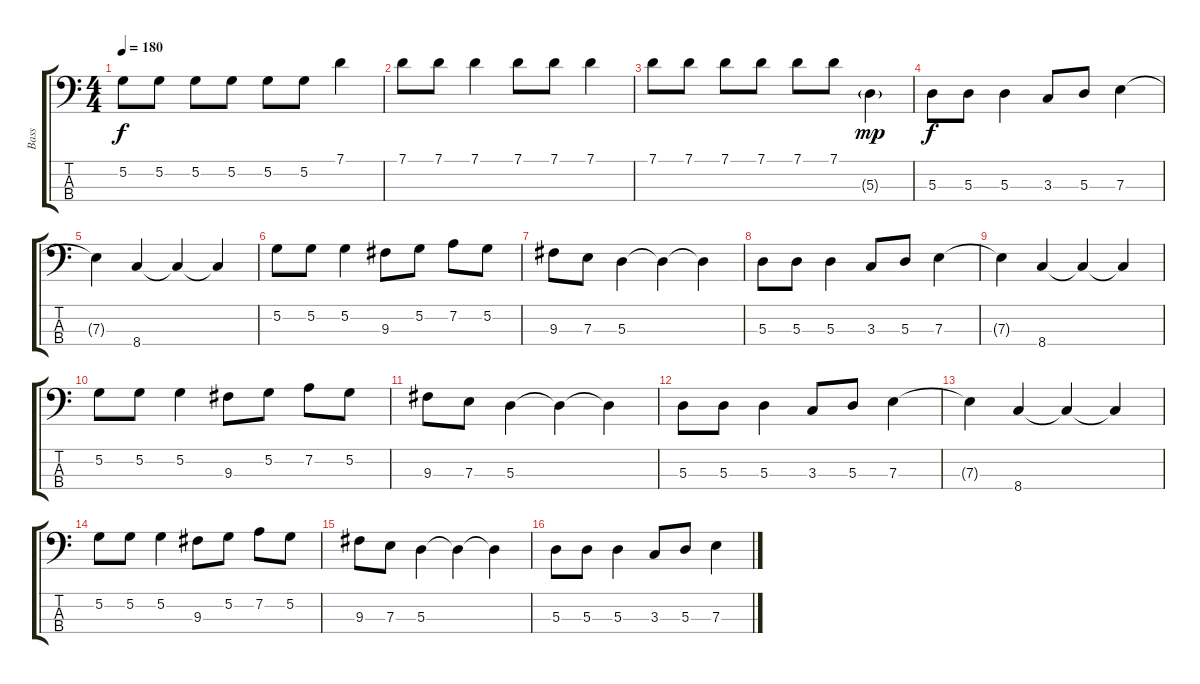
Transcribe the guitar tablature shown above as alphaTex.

\track ("Bass" "Bass") {instrument electricbassfinger}
\staff {score tabs}
\tuning (G2 D2 A1 E1) {hide}
\ts (4 4)
\tempo 180
\clef f4
\ks c
5.2.8{dy f} 5.2.8 5.2.8 5.2.8 5.2.8 5.2.8 7.1.4 |
7.1.8 7.1.8 7.1.4 7.1.8 7.1.8 7.1.4 |
7.1.8 7.1.8 7.1.8 7.1.8 7.1.8 7.1.8 5.3{g}.4{dy mp} |
5.3.8{dy f} 5.3.8 5.3.4 3.3.8 5.3.8 7.3.4 |
7.3{t}.4 8.4.4 8.4{t}.4 8.4{t}.4 |
5.2.8 5.2.8 5.2.4 9.3.8 5.2.8 7.2.8 5.2.8 |
9.3.8 7.3.8 5.3.4 5.3{t}.4 5.3{t}.4 |
5.3.8 5.3.8 5.3.4 3.3.8 5.3.8 7.3.4 |
7.3{t}.4 8.4.4 8.4{t}.4 8.4{t}.4 |
5.2.8 5.2.8 5.2.4 9.3.8 5.2.8 7.2.8 5.2.8 |
9.3.8 7.3.8 5.3.4 5.3{t}.4 5.3{t}.4 |
5.3.8 5.3.8 5.3.4 3.3.8 5.3.8 7.3.4 |
7.3{t}.4 8.4.4 8.4{t}.4 8.4{t}.4 |
5.2.8 5.2.8 5.2.4 9.3.8 5.2.8 7.2.8 5.2.8 |
9.3.8 7.3.8 5.3.4 5.3{t}.4 5.3{t}.4 |
5.3.8 5.3.8 5.3.4 3.3.8 5.3.8 7.3.4
